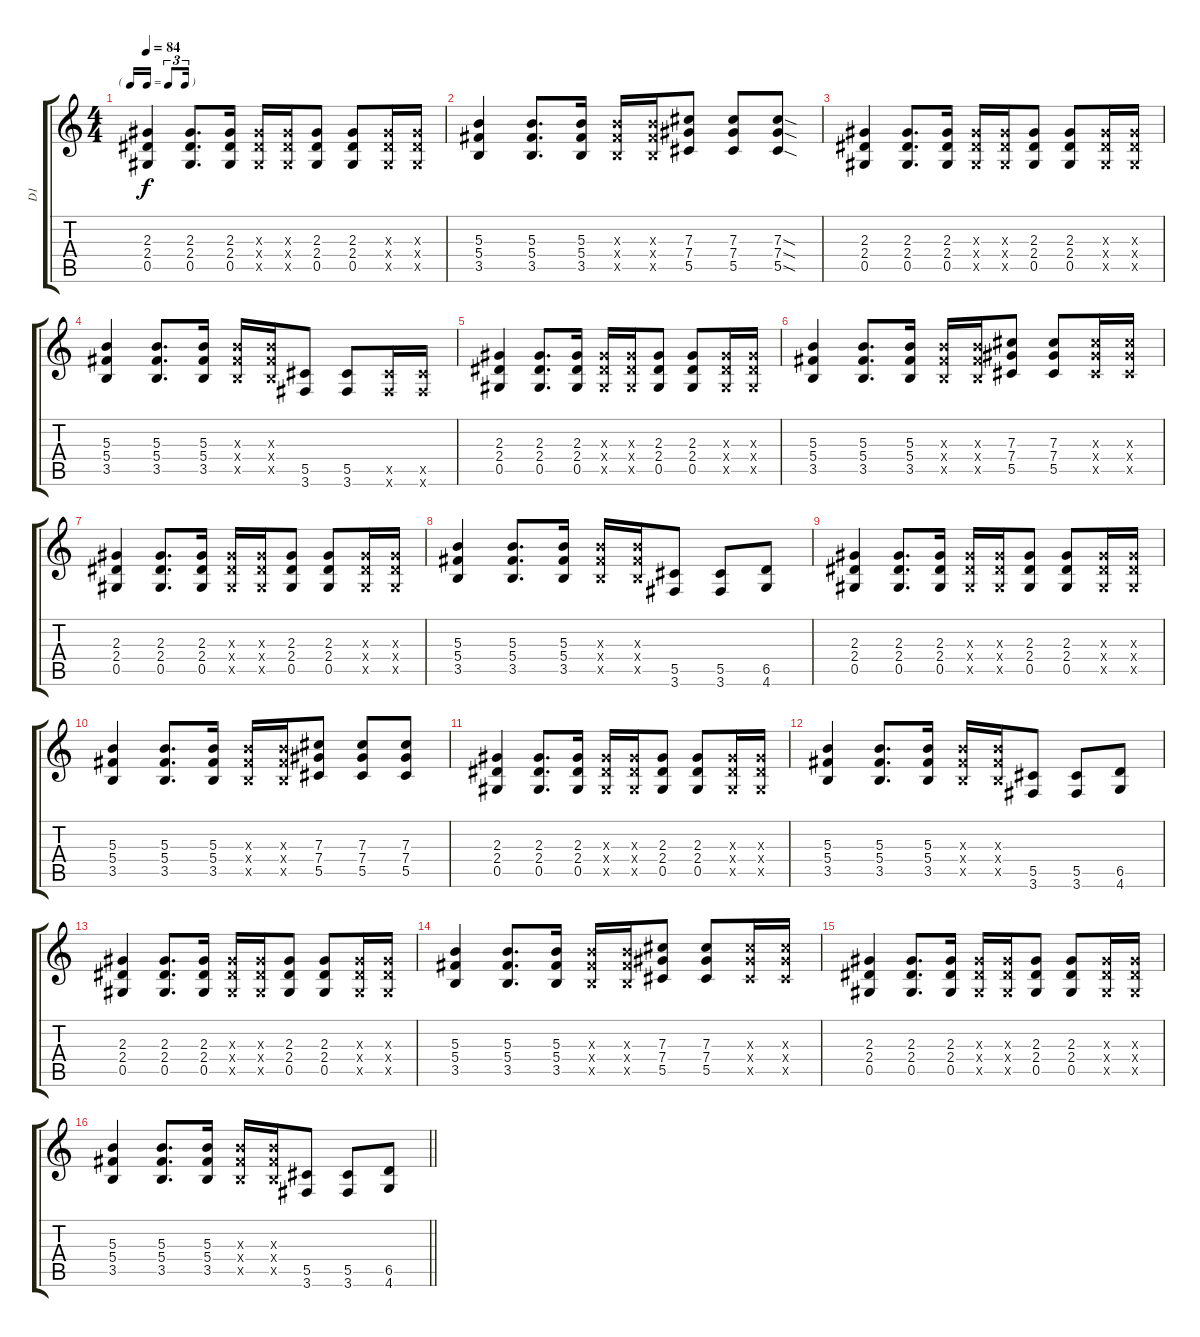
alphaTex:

\track ("D1" "D1") {instrument distortionguitar}
\staff {score tabs}
\tuning (Eb4 Bb3 Gb3 Db3 Ab2 Eb2) {hide}
\ts (4 4)
\tf triplet16th
\tempo 84
\clef g2
\ks c
(2.3 2.4 0.5).4{dy f instrument distortionguitar} (2.3 2.4 0.5).8{d} (2.3 2.4 0.5).16 (2.3{x} 2.4{x} 0.5{x}).16 (2.3{x} 2.4{x} 0.5{x}).16 (2.3 2.4 0.5).8 (2.3 2.4 0.5).8 (2.3{x} 2.4{x} 0.5{x}).16 (2.3{x} 2.4{x} 0.5{x}).16 |
(5.3 5.4 3.5).4 (5.3 5.4 3.5).8{d} (5.3 5.4 3.5).16 (5.3{x} 5.4{x} 3.5{x}).16 (5.3{x} 5.4{x} 3.5{x}).16 (7.3 7.4 5.5).8 (7.3 7.4 5.5).8 (7.3{sod} 7.4{sod} 5.5{sod}).8 |
(2.3 2.4 0.5).4 (2.3 2.4 0.5).8{d} (2.3 2.4 0.5).16 (2.3{x} 2.4{x} 0.5{x}).16 (2.3{x} 2.4{x} 0.5{x}).16 (2.3 2.4 0.5).8 (2.3 2.4 0.5).8 (2.3{x} 2.4{x} 0.5{x}).16 (2.3{x} 2.4{x} 0.5{x}).16 |
(5.3 5.4 3.5).4 (5.3 5.4 3.5).8{d} (5.3 5.4 3.5).16 (5.3{x} 5.4{x} 3.5{x}).16 (5.3{x} 5.4{x} 3.5{x}).16 (5.5 3.6).8 (5.5 3.6).8 (5.5{x} 3.6{x}).16 (5.5{x} 3.6{x}).16 |
(2.3 2.4 0.5).4 (2.3 2.4 0.5).8{d} (2.3 2.4 0.5).16 (2.3{x} 2.4{x} 0.5{x}).16 (2.3{x} 2.4{x} 0.5{x}).16 (2.3 2.4 0.5).8 (2.3 2.4 0.5).8 (2.3{x} 2.4{x} 0.5{x}).16 (2.3{x} 2.4{x} 0.5{x}).16 |
(5.3 5.4 3.5).4 (5.3 5.4 3.5).8{d} (5.3 5.4 3.5).16 (5.3{x} 5.4{x} 3.5{x}).16 (5.3{x} 5.4{x} 3.5{x}).16 (7.3 7.4 5.5).8 (7.3 7.4 5.5).8 (7.3{x} 7.4{x} 5.5{x}).16 (7.3{x} 7.4{x} 5.5{x}).16 |
(2.3 2.4 0.5).4 (2.3 2.4 0.5).8{d} (2.3 2.4 0.5).16 (2.3{x} 2.4{x} 0.5{x}).16 (2.3{x} 2.4{x} 0.5{x}).16 (2.3 2.4 0.5).8 (2.3 2.4 0.5).8 (2.3{x} 2.4{x} 0.5{x}).16 (2.3{x} 2.4{x} 0.5{x}).16 |
(5.3 5.4 3.5).4 (5.3 5.4 3.5).8{d} (5.3 5.4 3.5).16 (5.3{x} 5.4{x} 3.5{x}).16 (5.3{x} 5.4{x} 3.5{x}).16 (5.5 3.6).8 (5.5 3.6).8 (6.5 4.6).8 |
(2.3 2.4 0.5).4 (2.3 2.4 0.5).8{d} (2.3 2.4 0.5).16 (2.3{x} 2.4{x} 0.5{x}).16 (2.3{x} 2.4{x} 0.5{x}).16 (2.3 2.4 0.5).8 (2.3 2.4 0.5).8 (2.3{x} 2.4{x} 0.5{x}).16 (2.3{x} 2.4{x} 0.5{x}).16 |
(5.3 5.4 3.5).4 (5.3 5.4 3.5).8{d} (5.3 5.4 3.5).16 (5.3{x} 5.4{x} 3.5{x}).16 (5.3{x} 5.4{x} 3.5{x}).16 (7.3 7.4 5.5).8 (7.3 7.4 5.5).8 (7.3 7.4 5.5).8 |
(2.3 2.4 0.5).4 (2.3 2.4 0.5).8{d} (2.3 2.4 0.5).16 (2.3{x} 2.4{x} 0.5{x}).16 (2.3{x} 2.4{x} 0.5{x}).16 (2.3 2.4 0.5).8 (2.3 2.4 0.5).8 (2.3{x} 2.4{x} 0.5{x}).16 (2.3{x} 2.4{x} 0.5{x}).16 |
(5.3 5.4 3.5).4 (5.3 5.4 3.5).8{d} (5.3 5.4 3.5).16 (5.3{x} 5.4{x} 3.5{x}).16 (5.3{x} 5.4{x} 3.5{x}).16 (5.5 3.6).8 (5.5 3.6).8 (6.5 4.6).8 |
(2.3 2.4 0.5).4 (2.3 2.4 0.5).8{d} (2.3 2.4 0.5).16 (2.3{x} 2.4{x} 0.5{x}).16 (2.3{x} 2.4{x} 0.5{x}).16 (2.3 2.4 0.5).8 (2.3 2.4 0.5).8 (2.3{x} 2.4{x} 0.5{x}).16 (2.3{x} 2.4{x} 0.5{x}).16 |
(5.3 5.4 3.5).4 (5.3 5.4 3.5).8{d} (5.3 5.4 3.5).16 (5.3{x} 5.4{x} 3.5{x}).16 (5.3{x} 5.4{x} 3.5{x}).16 (7.3 7.4 5.5).8 (7.3 7.4 5.5).8 (7.3{x} 7.4{x} 5.5{x}).16 (7.3{x} 7.4{x} 5.5{x}).16 |
(2.3 2.4 0.5).4 (2.3 2.4 0.5).8{d} (2.3 2.4 0.5).16 (2.3{x} 2.4{x} 0.5{x}).16 (2.3{x} 2.4{x} 0.5{x}).16 (2.3 2.4 0.5).8 (2.3 2.4 0.5).8 (2.3{x} 2.4{x} 0.5{x}).16 (2.3{x} 2.4{x} 0.5{x}).16 |
\barLineRight lightlight
(5.3 5.4 3.5).4 (5.3 5.4 3.5).8{d} (5.3 5.4 3.5).16 (5.3{x} 5.4{x} 3.5{x}).16 (5.3{x} 5.4{x} 3.5{x}).16 (5.5 3.6).8 (5.5 3.6).8 (6.5 4.6).8
